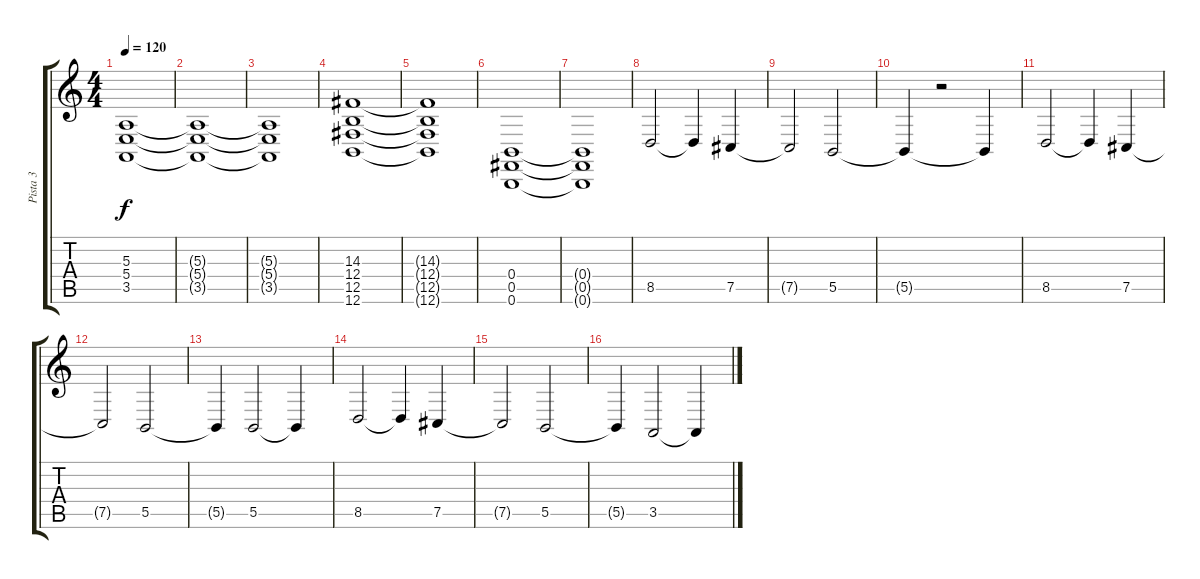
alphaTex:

\track ("Pista 3" "Pista 3") {instrument fx6goblins}
\staff {score tabs}
\tuning (Db4 Ab3 E3 B2 Gb2 B1) {hide}
\ts (4 4)
\tempo 120
\clef g2
\ks c
(5.3 5.4 3.5).1{dy f} |
(5.3{t} 5.4{t} 3.5{t}).1 |
(5.3{t} 5.4{t} 3.5{t}).1 |
(14.3 12.4 12.5 12.6).1 |
(14.3{t} 12.4{t} 12.5{t} 12.6{t}).1 |
(0.4 0.5 0.6).1 |
(0.4{t} 0.5{t} 0.6{t}).1 |
8.5.2 8.5{t}.4 7.5.4 |
7.5{t}.2 5.5.2 |
5.5{t}.4 r.2 5.5{t}.4 |
8.5.2 8.5{t}.4 7.5.4 |
7.5{t}.2 5.5.2 |
5.5{t}.4 5.5.2 5.5{t}.4 |
8.5.2 8.5{t}.4 7.5.4 |
7.5{t}.2 5.5.2 |
5.5{t}.4 3.5.2 3.5{t}.4
